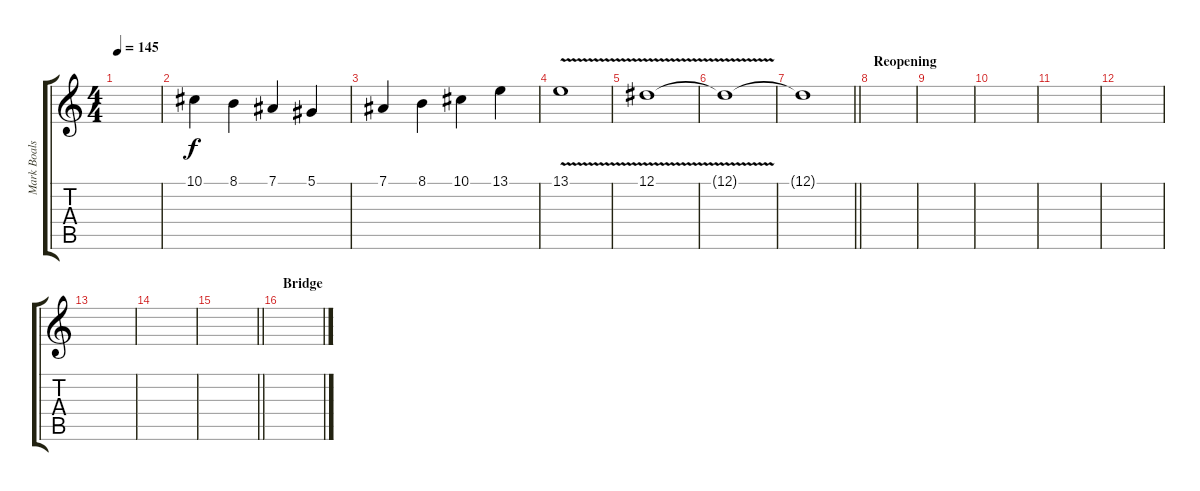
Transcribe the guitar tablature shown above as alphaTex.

\track ("Mark Boals" "Mark Boals") {instrument lead2sawtooth}
\staff {score tabs}
\tuning (Eb4 Bb3 Gb3 Db3 Ab2 Eb2) {hide}
\ts (4 4)
\tempo 145
\clef g2
\ks c
|
10.1.4 8.1.4 7.1.4 5.1.4 |
7.1.4 8.1.4 10.1.4 13.1.4 |
13.1{v}.1 |
12.1{v}.1 |
12.1{t}.1 |
\barLineRight lightlight
12.1{t}.1 |
\section ("" "Reopening")
|
|
|
|
|
|
|
\barLineRight lightlight
|
\section ("" "Bridge")
